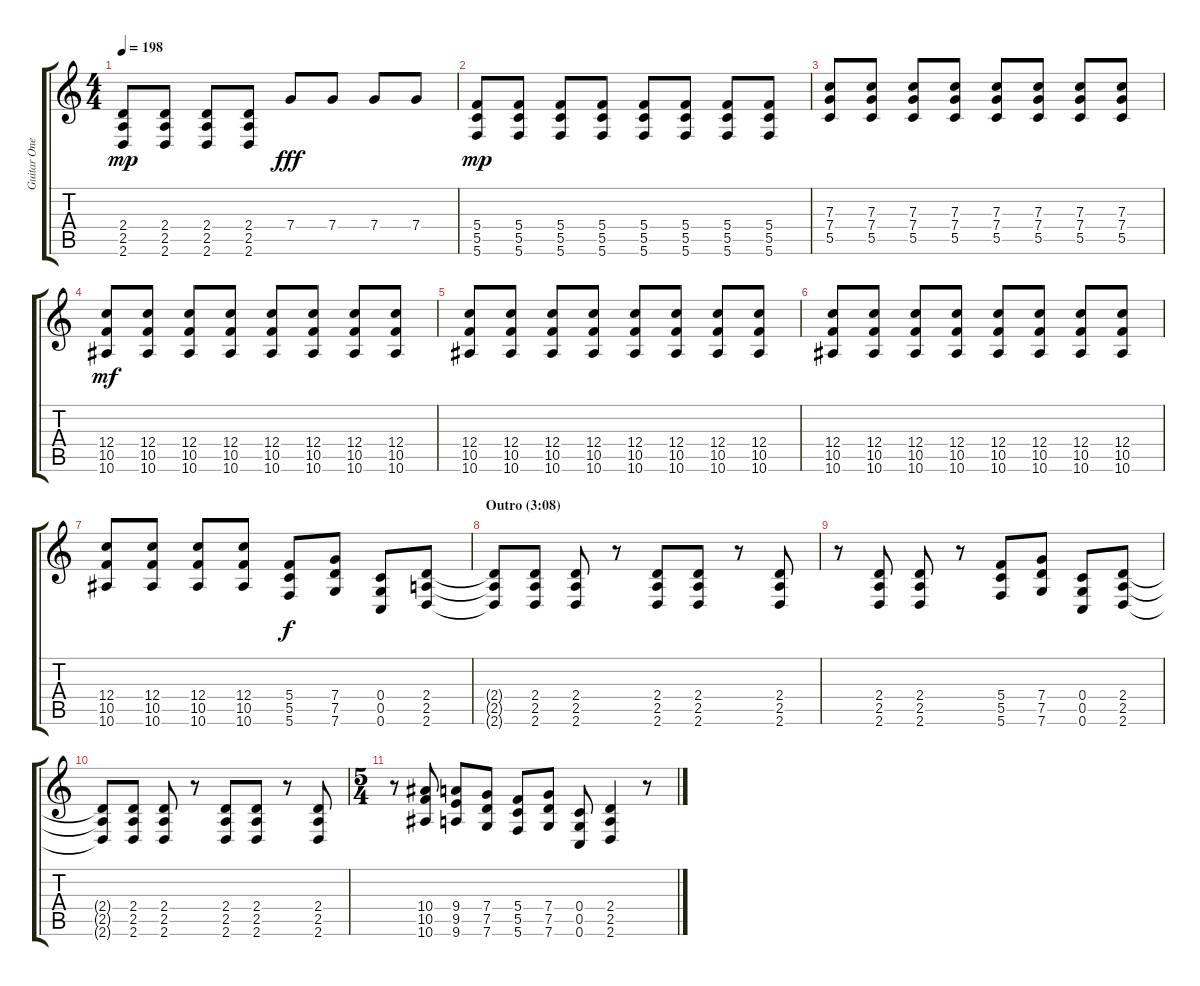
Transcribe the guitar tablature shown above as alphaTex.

\track ("Guitar One" "Guitar One") {instrument distortionguitar}
\staff {score tabs}
\tuning (D4 A3 F3 C3 G2 C2) {hide}
\ts (4 4)
\tempo 198
\clef g2
\ks c
(2.4 2.5 2.6).8{dy mp} (2.4 2.5 2.6).8 (2.4 2.5 2.6).8 (2.4 2.5 2.6).8 7.4.8{dy fff} 7.4.8 7.4.8 7.4.8 |
(5.4 5.5 5.6).8{dy mp} (5.4 5.5 5.6).8 (5.4 5.5 5.6).8 (5.4 5.5 5.6).8 (5.4 5.5 5.6).8 (5.4 5.5 5.6).8 (5.4 5.5 5.6).8 (5.4 5.5 5.6).8 |
(7.3 7.4 5.5).8 (7.3 7.4 5.5).8 (7.3 7.4 5.5).8 (7.3 7.4 5.5).8 (7.3 7.4 5.5).8 (7.3 7.4 5.5).8 (7.3 7.4 5.5).8 (7.3 7.4 5.5).8 |
(12.4 10.5 10.6).8{dy mf} (12.4 10.5 10.6).8 (12.4 10.5 10.6).8 (12.4 10.5 10.6).8 (12.4 10.5 10.6).8 (12.4 10.5 10.6).8 (12.4 10.5 10.6).8 (12.4 10.5 10.6).8 |
(12.4 10.5 10.6).8 (12.4 10.5 10.6).8 (12.4 10.5 10.6).8 (12.4 10.5 10.6).8 (12.4 10.5 10.6).8 (12.4 10.5 10.6).8 (12.4 10.5 10.6).8 (12.4 10.5 10.6).8 |
(12.4 10.5 10.6).8 (12.4 10.5 10.6).8 (12.4 10.5 10.6).8 (12.4 10.5 10.6).8 (12.4 10.5 10.6).8 (12.4 10.5 10.6).8 (12.4 10.5 10.6).8 (12.4 10.5 10.6).8 |
(12.4 10.5 10.6).8 (12.4 10.5 10.6).8 (12.4 10.5 10.6).8 (12.4 10.5 10.6).8 (5.4 5.5 5.6).8{dy f} (7.4 7.5 7.6).8 (0.4 0.5 0.6).8 (2.4 2.5 2.6).8 |
\section ("" "Outro (3:08)")
(2.4{t} 2.5{t} 2.6{t}).8 (2.4 2.5 2.6).8 (2.4 2.5 2.6).8 r.8 (2.4 2.5 2.6).8 (2.4 2.5 2.6).8 r.8 (2.4 2.5 2.6).8 |
r.8 (2.4 2.5 2.6).8 (2.4 2.5 2.6).8 r.8 (5.4 5.5 5.6).8 (7.4 7.5 7.6).8 (0.4 0.5 0.6).8 (2.4 2.5 2.6).8 |
(2.4{t} 2.5{t} 2.6{t}).8 (2.4 2.5 2.6).8 (2.4 2.5 2.6).8 r.8 (2.4 2.5 2.6).8 (2.4 2.5 2.6).8 r.8 (2.4 2.5 2.6).8 |
\ts (5 4)
r.8 (10.4 10.5 10.6).8 (9.4 9.5 9.6).8 (7.4 7.5 7.6).8 (5.4 5.5 5.6).8 (7.4 7.5 7.6).8 (0.4 0.5 0.6).8 (2.4 2.5 2.6).4 r.8
